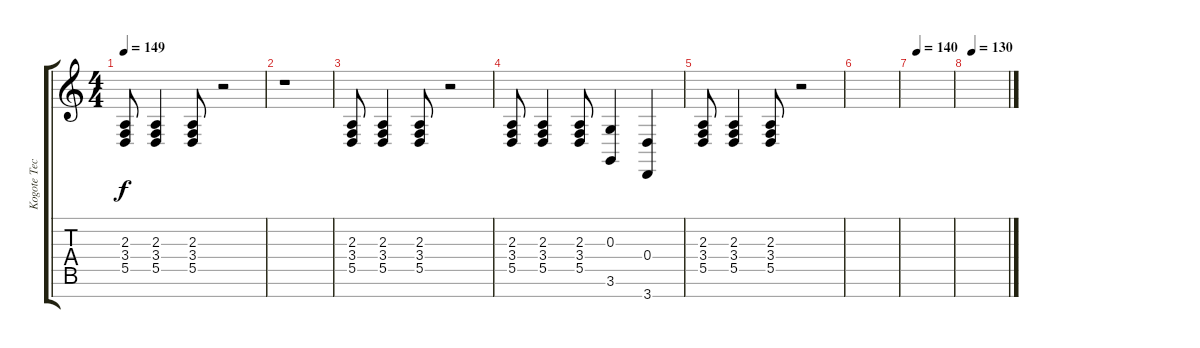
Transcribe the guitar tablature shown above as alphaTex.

\track ("Kogote Teclado 2" "Kogote Tec") {instrument accordion}
\staff {score tabs}
\tuning (E4 B3 G3 D3 A2 E2 B1) {hide}
\ts (4 4)
\tempo 149
\clef g2
\ks c
(2.3 3.4 5.5).8{dy f} (2.3 3.4 5.5).4 (2.3 3.4 5.5).8 r.2 |
r.1 |
(2.3 3.4 5.5).8 (2.3 3.4 5.5).4 (2.3 3.4 5.5).8 r.2 |
(2.3 3.4 5.5).8 (2.3 3.4 5.5).4 (2.3 3.4 5.5).8 (0.3 3.6).4 (0.4 3.7).4 |
(2.3 3.4 5.5).8 (2.3 3.4 5.5).4 (2.3 3.4 5.5).8 r.2 |
|
\tempo (140 0.125)
|
\tempo (130 0.125)
